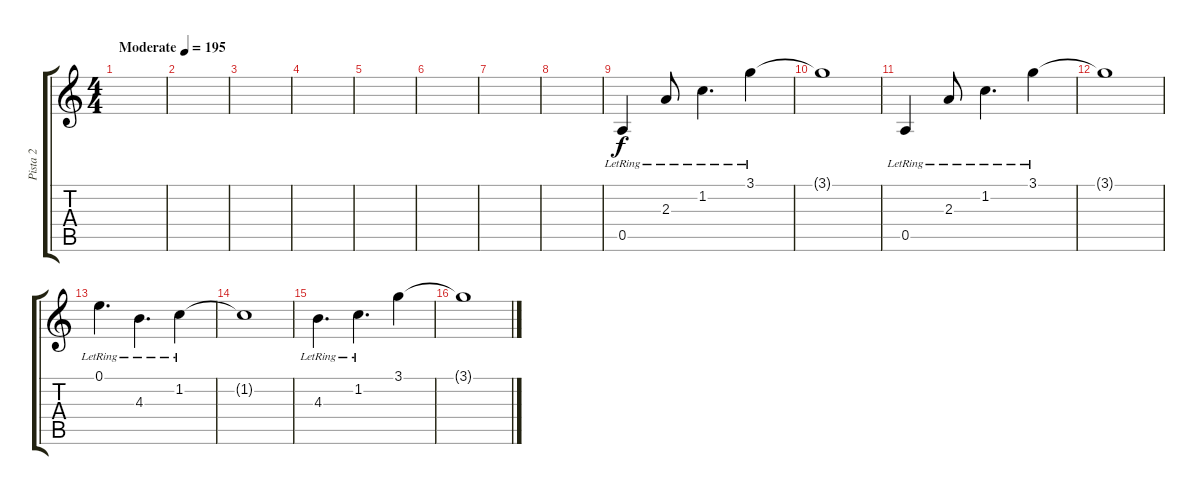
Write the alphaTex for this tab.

\track ("Pista 2" "Pista 2") {instrument electricguitarclean}
\staff {score tabs}
\tuning (E4 B3 G3 D3 A2 E2) {hide}
\ts (4 4)
\tempo (195 "Moderate")
\clef g2
\ks c
|
|
|
|
|
|
|
|
0.5{lr}.4 2.3{lr}.8 1.2{lr}.4{d} 3.1{lr}.4 |
3.1{t}.1 |
0.5{lr}.4 2.3{lr}.8 1.2{lr}.4{d} 3.1{lr}.4 |
3.1{t}.1 |
0.1{lr}.4{d} 4.3{lr}.4{d} 1.2{lr}.4 |
1.2{t}.1 |
4.3{lr}.4{d} 1.2{lr}.4{d} 3.1.4 |
3.1{t}.1
